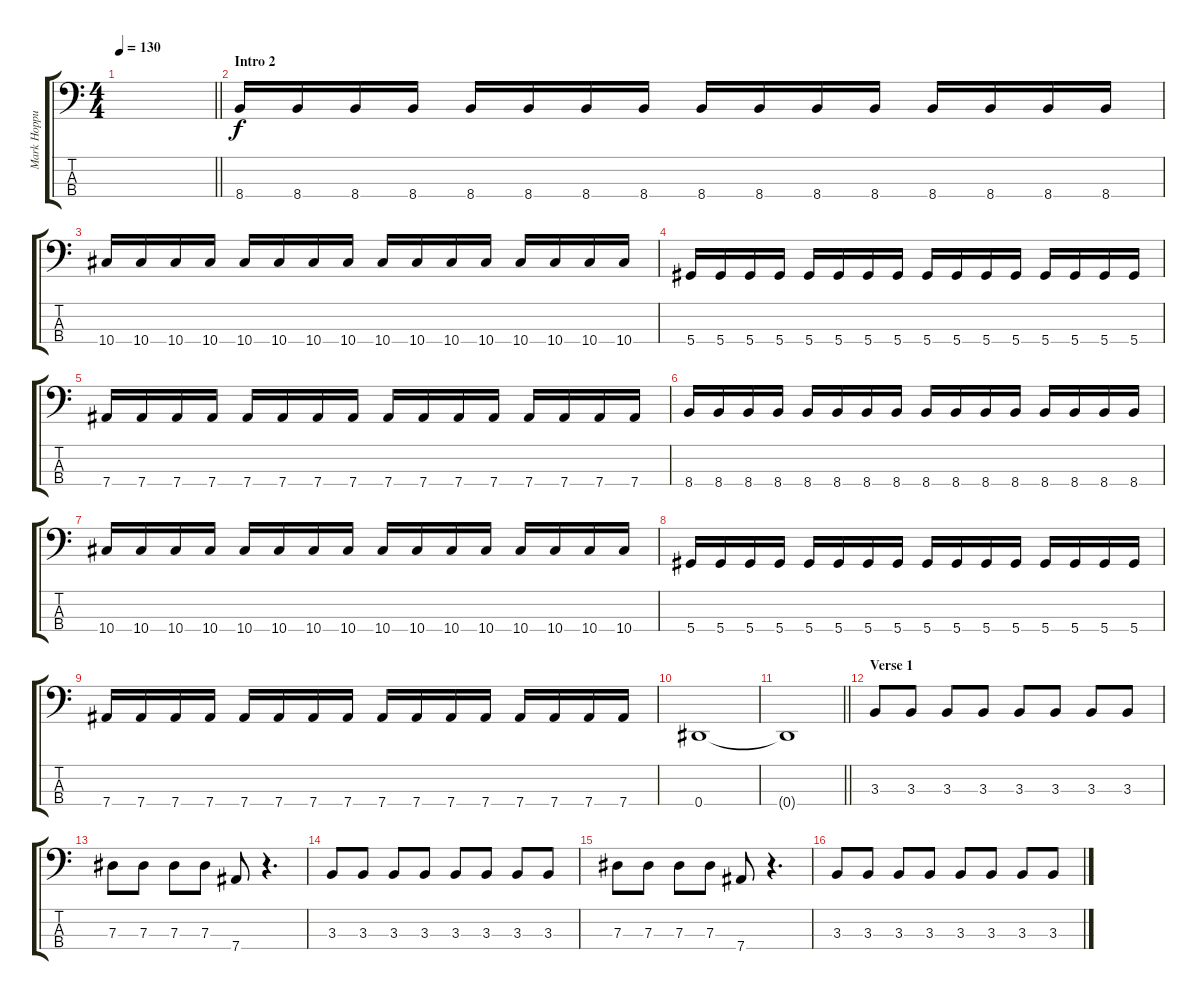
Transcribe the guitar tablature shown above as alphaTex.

\track ("Mark Hoppus [Bass]" "Mark Hoppu") {instrument electricbassfinger}
\staff {score tabs}
\tuning (Gb2 Db2 Ab1 Eb1) {hide}
\ts (4 4)
\tempo 130
\clef f4
\barLineRight lightlight
\ks c
|
\section ("" "Intro 2")
8.4.16 8.4.16 8.4.16 8.4.16 8.4.16 8.4.16 8.4.16 8.4.16 8.4.16 8.4.16 8.4.16 8.4.16 8.4.16 8.4.16 8.4.16 8.4.16 |
10.4.16 10.4.16 10.4.16 10.4.16 10.4.16 10.4.16 10.4.16 10.4.16 10.4.16 10.4.16 10.4.16 10.4.16 10.4.16 10.4.16 10.4.16 10.4.16 |
5.4.16 5.4.16 5.4.16 5.4.16 5.4.16 5.4.16 5.4.16 5.4.16 5.4.16 5.4.16 5.4.16 5.4.16 5.4.16 5.4.16 5.4.16 5.4.16 |
7.4.16 7.4.16 7.4.16 7.4.16 7.4.16 7.4.16 7.4.16 7.4.16 7.4.16 7.4.16 7.4.16 7.4.16 7.4.16 7.4.16 7.4.16 7.4.16 |
8.4.16 8.4.16 8.4.16 8.4.16 8.4.16 8.4.16 8.4.16 8.4.16 8.4.16 8.4.16 8.4.16 8.4.16 8.4.16 8.4.16 8.4.16 8.4.16 |
10.4.16 10.4.16 10.4.16 10.4.16 10.4.16 10.4.16 10.4.16 10.4.16 10.4.16 10.4.16 10.4.16 10.4.16 10.4.16 10.4.16 10.4.16 10.4.16 |
5.4.16 5.4.16 5.4.16 5.4.16 5.4.16 5.4.16 5.4.16 5.4.16 5.4.16 5.4.16 5.4.16 5.4.16 5.4.16 5.4.16 5.4.16 5.4.16 |
7.4.16 7.4.16 7.4.16 7.4.16 7.4.16 7.4.16 7.4.16 7.4.16 7.4.16 7.4.16 7.4.16 7.4.16 7.4.16 7.4.16 7.4.16 7.4.16 |
0.4.1 |
\barLineRight lightlight
0.4{t}.1 |
\section ("" "Verse 1")
3.3.8 3.3.8 3.3.8 3.3.8 3.3.8 3.3.8 3.3.8 3.3.8 |
7.3.8 7.3.8 7.3.8 7.3.8 7.4.8 r.4{d} |
3.3.8 3.3.8 3.3.8 3.3.8 3.3.8 3.3.8 3.3.8 3.3.8 |
7.3.8 7.3.8 7.3.8 7.3.8 7.4.8 r.4{d} |
3.3.8 3.3.8 3.3.8 3.3.8 3.3.8 3.3.8 3.3.8 3.3.8
